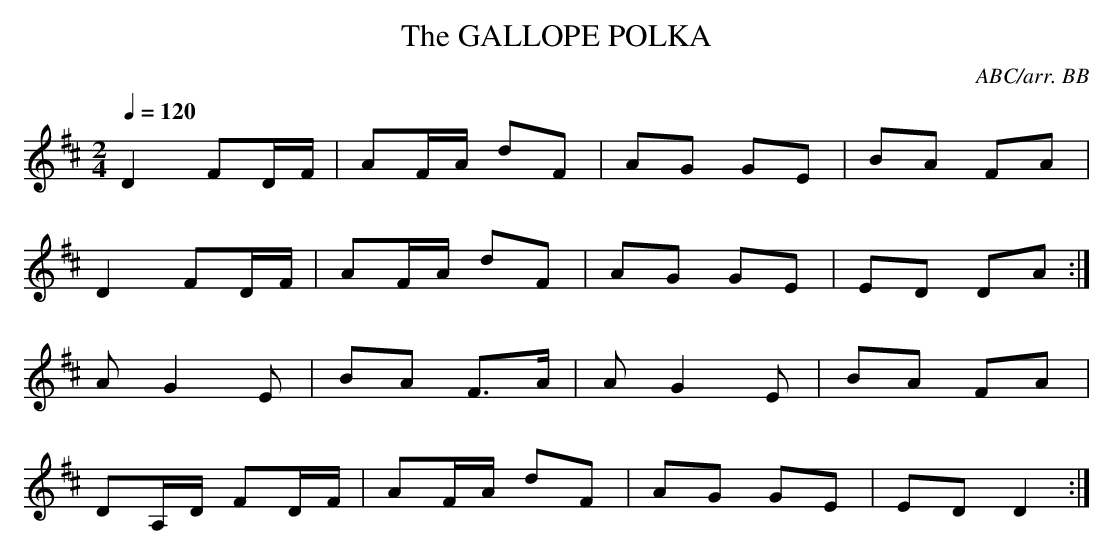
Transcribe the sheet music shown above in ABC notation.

X:1
T:GALLOPE POLKA, The
C:ABC/arr. BB
Q:1/4=120
L:1/8
M:2/4
K:D
D2 FD/F/|AF/A/ dF|AG GE|BA FA|
D2 FD/F/|AF/A/ dF|AG GE|ED DA:|
AG2E|BA F>A|AG2E|BA FA|
DA,/D/ FD/F/|AF/A/ dF|AG GE|ED D2:|
